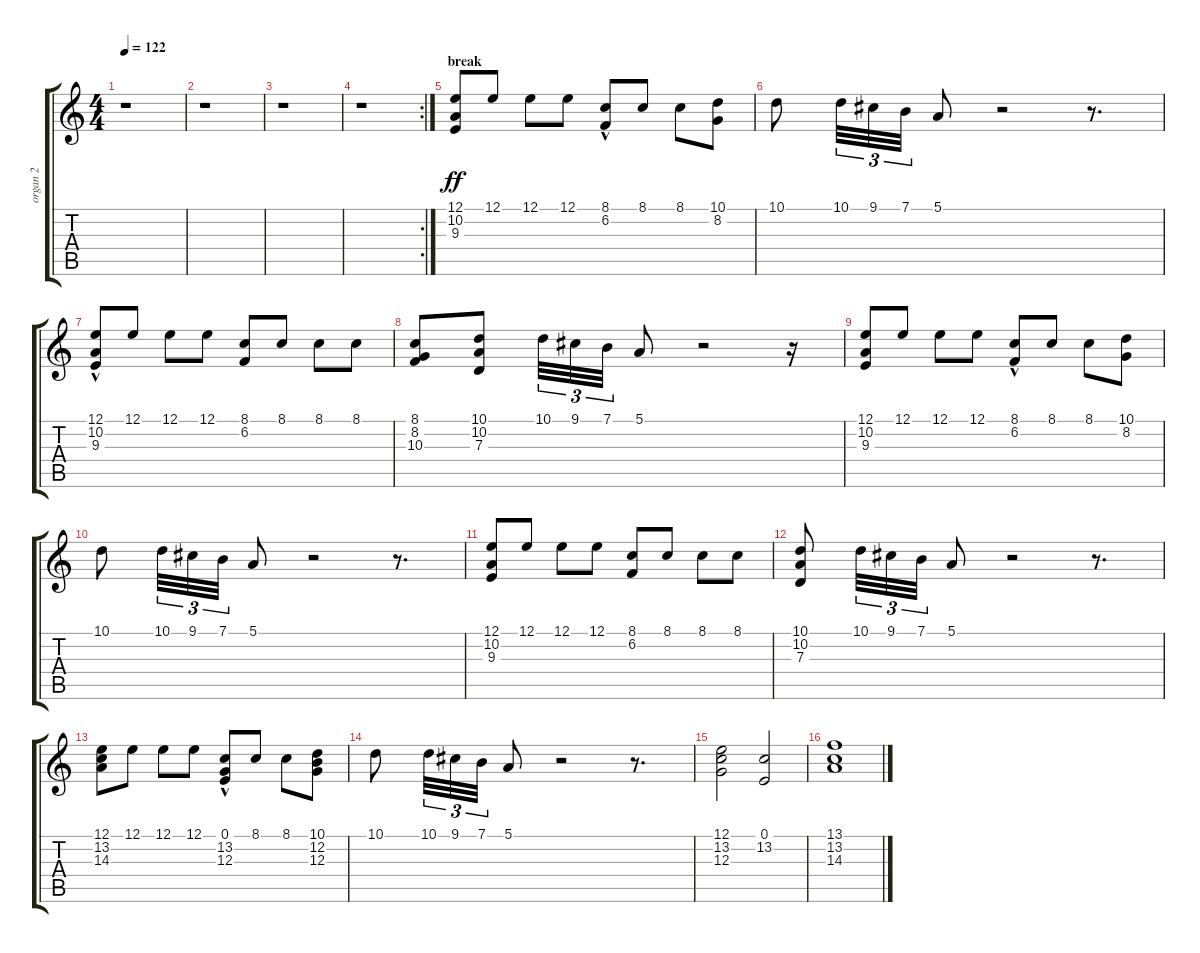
\track ("organ 2" "organ 2") {instrument rockorgan}
\staff {score tabs}
\tuning (E4 B3 G3 D3 A2 E2) {hide}
\ts (4 4)
\tempo 122
\clef g2
\ks c
r.1{dy fff} |
r.1 |
r.1 |
\rc 2
r.1 |
\section ("" "break")
(12.1 10.2 9.3).8{dy ff} 12.1.8 12.1.8 12.1.8 (8.1 6.2{hac}).8 8.1.8 8.1.8 (10.1 8.2).8 |
10.1.8 10.1.32{tu (3 2)} 9.1.32{tu (3 2)} 7.1.32{tu (3 2)} 5.1.8 r.2 r.8{d} |
(12.1 10.2{hac} 9.3{hac}).8 12.1.8 12.1.8 12.1.8 (8.1 6.2).8 8.1.8 8.1.8 8.1.8 |
(8.1 8.2 10.3).8 (10.1 10.2 7.3).8 10.1.32{tu (3 2)} 9.1.32{tu (3 2)} 7.1.32{tu (3 2)} 5.1.8 r.2 r.16 |
(12.1 10.2 9.3).8 12.1.8 12.1.8 12.1.8 (8.1 6.2{hac}).8 8.1.8 8.1.8 (10.1 8.2).8 |
10.1.8 10.1.32{tu (3 2)} 9.1.32{tu (3 2)} 7.1.32{tu (3 2)} 5.1.8 r.2 r.8{d} |
(12.1 10.2 9.3).8 12.1.8 12.1.8 12.1.8 (8.1 6.2).8 8.1.8 8.1.8 8.1.8 |
(10.1 10.2 7.3).8 10.1.32{tu (3 2)} 9.1.32{tu (3 2)} 7.1.32{tu (3 2)} 5.1.8 r.2 r.8{d} |
(12.1 13.2 14.3).8 12.1.8 12.1.8 12.1.8 (0.1{hac} 13.2 12.3{hac}).8 8.1.8 8.1.8 (10.1 12.2 12.3).8 |
10.1.8 10.1.32{tu (3 2)} 9.1.32{tu (3 2)} 7.1.32{tu (3 2)} 5.1.8 r.2 r.8{d} |
(12.1 13.2 12.3).2 (0.1 13.2).2 |
(13.1 13.2 14.3).1
